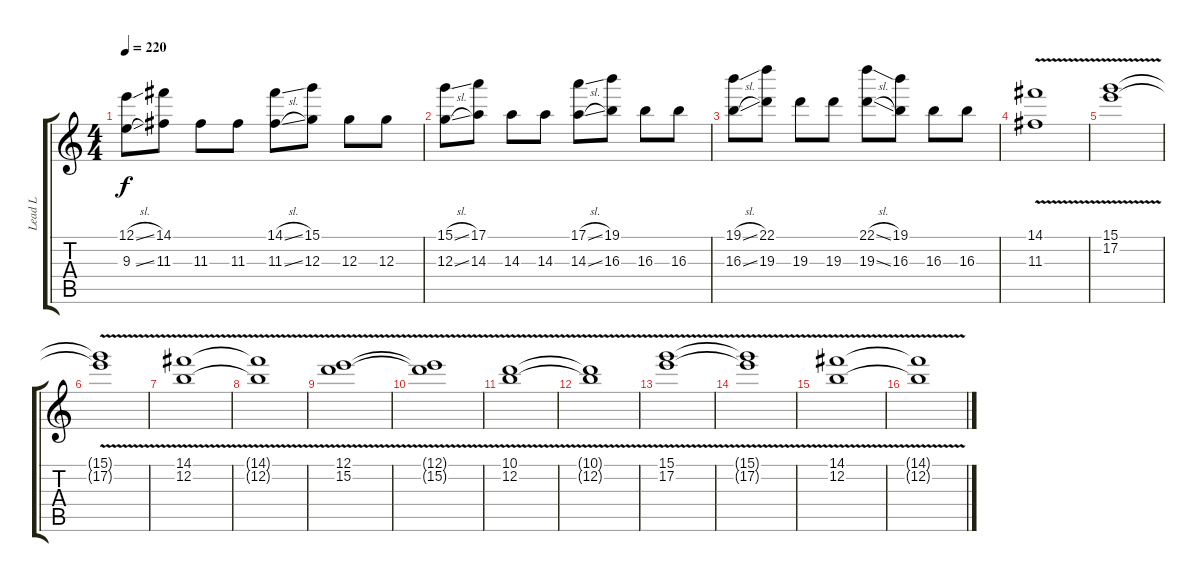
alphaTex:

\track ("Lead L" "Lead L") {instrument distortionguitar}
\staff {score tabs}
\tuning (E4 B3 G3 D3 A2 E2) {hide}
\ts (4 4)
\tempo 220
\clef g2
\ks c
(12.1{sl} 9.3{sl}).8{dy f} (14.1 11.3).8 11.3.8 11.3.8 (14.1{sl} 11.3{sl}).8 (15.1 12.3).8 12.3.8 12.3.8 |
(15.1{sl} 12.3{sl}).8 (17.1 14.3).8 14.3.8 14.3.8 (17.1{sl} 14.3{sl}).8 (19.1 16.3).8 16.3.8 16.3.8 |
(19.1{sl} 16.3{sl}).8 (22.1 19.3).8 19.3.8 19.3.8 (22.1{sl} 19.3{sl}).8 (19.1 16.3).8 16.3.8 16.3.8 |
(14.1{v} 11.3{v}).1 |
(15.1{v} 17.2{v}).1{volume 10} |
(15.1{t} 17.2{t}).1 |
(14.1{v} 12.2{v}).1 |
(14.1{t} 12.2{t}).1 |
(12.1{v} 15.2{v}).1 |
(12.1{t} 15.2{t}).1 |
(10.1{v} 12.2{v}).1 |
(10.1{t} 12.2{t}).1 |
(15.1{v} 17.2{v}).1 |
(15.1{t} 17.2{t}).1 |
(14.1{v} 12.2{v}).1 |
(14.1{t} 12.2{t}).1
